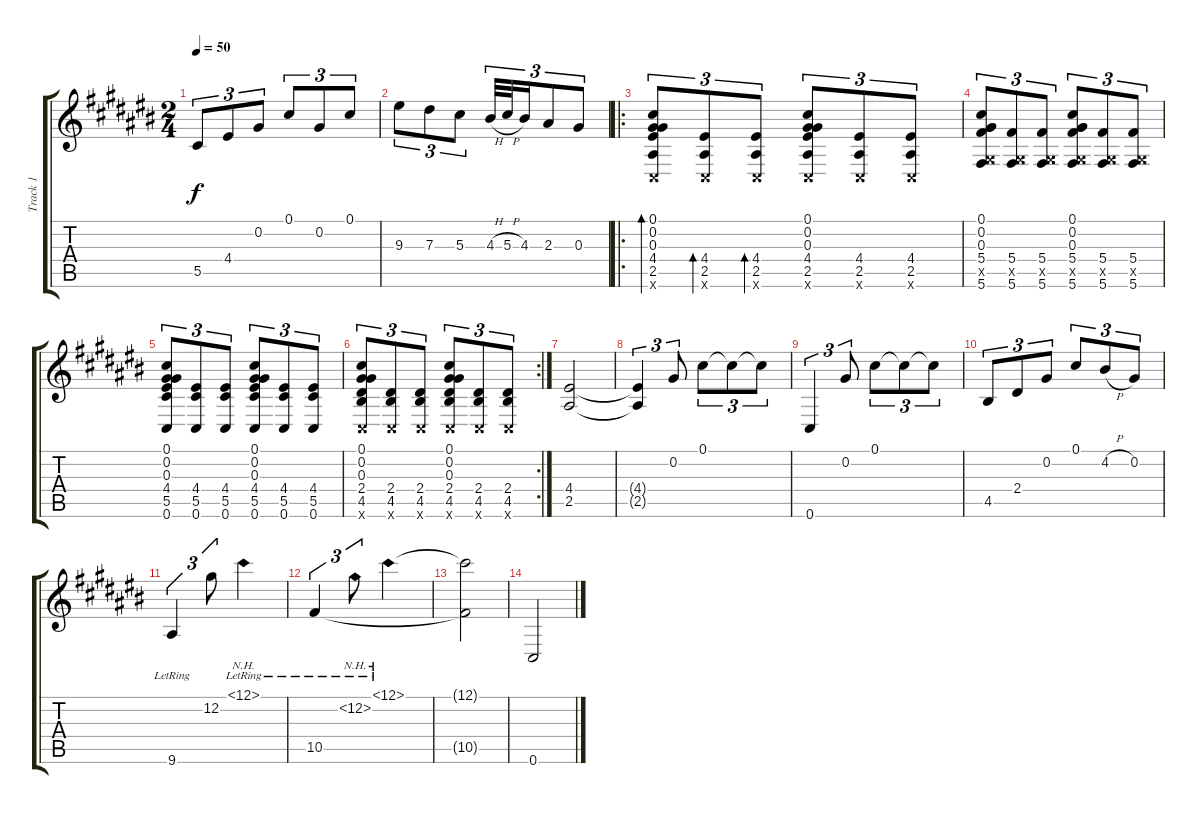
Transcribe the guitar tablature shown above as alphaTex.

\track ("Track 1" "Track 1") {instrument acousticguitarsteel}
\staff {score tabs}
\tuning (Db4 Ab3 Ab3 Db3 Ab2 Db2) {hide}
\ts (2 4)
\tempo 50
\clef g2
\ks c#
5.5.8{tu (3 2) dy f} 4.4.8{tu (3 2)} 0.2.8{tu (3 2)} 0.1.8{tu (3 2)} 0.2.8{tu (3 2)} 0.1.8{tu (3 2)} |
9.3.8{tu (3 2)} 7.3.8{tu (3 2)} 5.3.8{tu (3 2)} 4.3{h}.32{tu (3 2)} 5.3{h}.32{tu (3 2)} 4.3.16{tu (3 2)} 2.3.8{tu (3 2)} 0.3.8{tu (3 2)} |
\ro
(0.1 0.2 0.3 4.4 2.5 0.6{x}).8{tu (3 2) bd 30} (4.4 2.5 0.6{x}).8{tu (3 2) bd 60} (4.4 2.5 0.6{x}).8{tu (3 2) bd 60} (0.1 0.2 0.3 4.4 2.5 0.6{x}).8{tu (3 2)} (4.4 2.5 0.6{x}).8{tu (3 2)} (4.4 2.5 0.6{x}).8{tu (3 2)} |
(0.1 0.2 0.3 5.4 0.5{x} 5.6).8{tu (3 2)} (5.4 0.5{x} 5.6).8{tu (3 2)} (5.4 0.5{x} 5.6).8{tu (3 2)} (0.1 0.2 0.3 5.4 0.5{x} 5.6).8{tu (3 2)} (5.4 0.5{x} 5.6).8{tu (3 2)} (5.4 0.5{x} 5.6).8{tu (3 2)} |
(0.1 0.2 0.3 4.4 5.5 0.6).8{tu (3 2)} (4.4 5.5 0.6).8{tu (3 2)} (4.4 5.5 0.6).8{tu (3 2)} (0.1 0.2 0.3 4.4 5.5 0.6).8{tu (3 2)} (4.4 5.5 0.6).8{tu (3 2)} (4.4 5.5 0.6).8{tu (3 2)} |
\rc 2
(0.1 0.2 0.3 2.4 4.5 0.6{x}).8{tu (3 2)} (2.4 4.5 0.6{x}).8{tu (3 2)} (2.4 4.5 0.6{x}).8{tu (3 2)} (0.1 0.2 0.3 2.4 4.5 0.6{x}).8{tu (3 2)} (2.4 4.5 0.6{x}).8{tu (3 2)} (2.4 4.5 0.6{x}).8{tu (3 2)} |
(4.4 2.5).2 |
(4.4{t} 2.5{t}).4{tu (3 2)} 0.2.8{tu (3 2)} 0.1.8{tu (3 2)} 0.1{t}.8{tu (3 2)} 0.1{t}.8{tu (3 2)} |
0.6.4{tu (3 2)} 0.2.8{tu (3 2)} 0.1.8{tu (3 2)} 0.1{t}.8{tu (3 2)} 0.1{t}.8{tu (3 2)} |
4.5.8{tu (3 2)} 2.4.8{tu (3 2)} 0.2.8{tu (3 2)} 0.1.8{tu (3 2)} 4.2{h}.8{tu (3 2)} 0.2.8{tu (3 2)} |
9.6{lr}.4{tu (3 2)} 12.2.8{tu (3 2)} 12.1{nh lr}.4 |
10.5{lr}.4{tu (3 2)} 12.2{nh lr}.8{tu (3 2)} 12.1{nh lr}.4 |
(12.1{t} 10.5{t}).2 |
0.6.2
